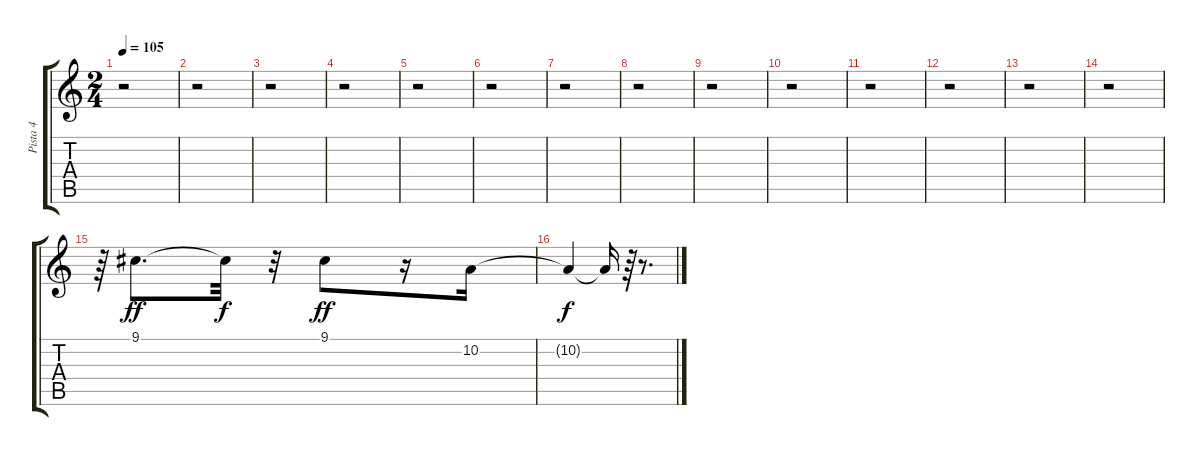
\track ("Pista 4" "Pista 4") {instrument trumpet}
\staff {score tabs}
\tuning (E4 B3 G3 D3 A2 E2) {hide}
\ts (2 4)
\tempo 105
\clef g2
\ks c
r.2{dy f} |
r.2 |
r.2 |
r.2 |
r.2 |
r.2 |
r.2 |
r.2 |
r.2 |
r.2 |
r.2 |
r.2 |
r.2 |
r.2 |
r.64 9.1.8{d dy ff} 9.1{t}.32{dy f} r.32 9.1.8{dy ff} r.16 10.2.16 |
10.2{t}.4{dy f} 10.2{t}.16 r.64 r.8{d}
